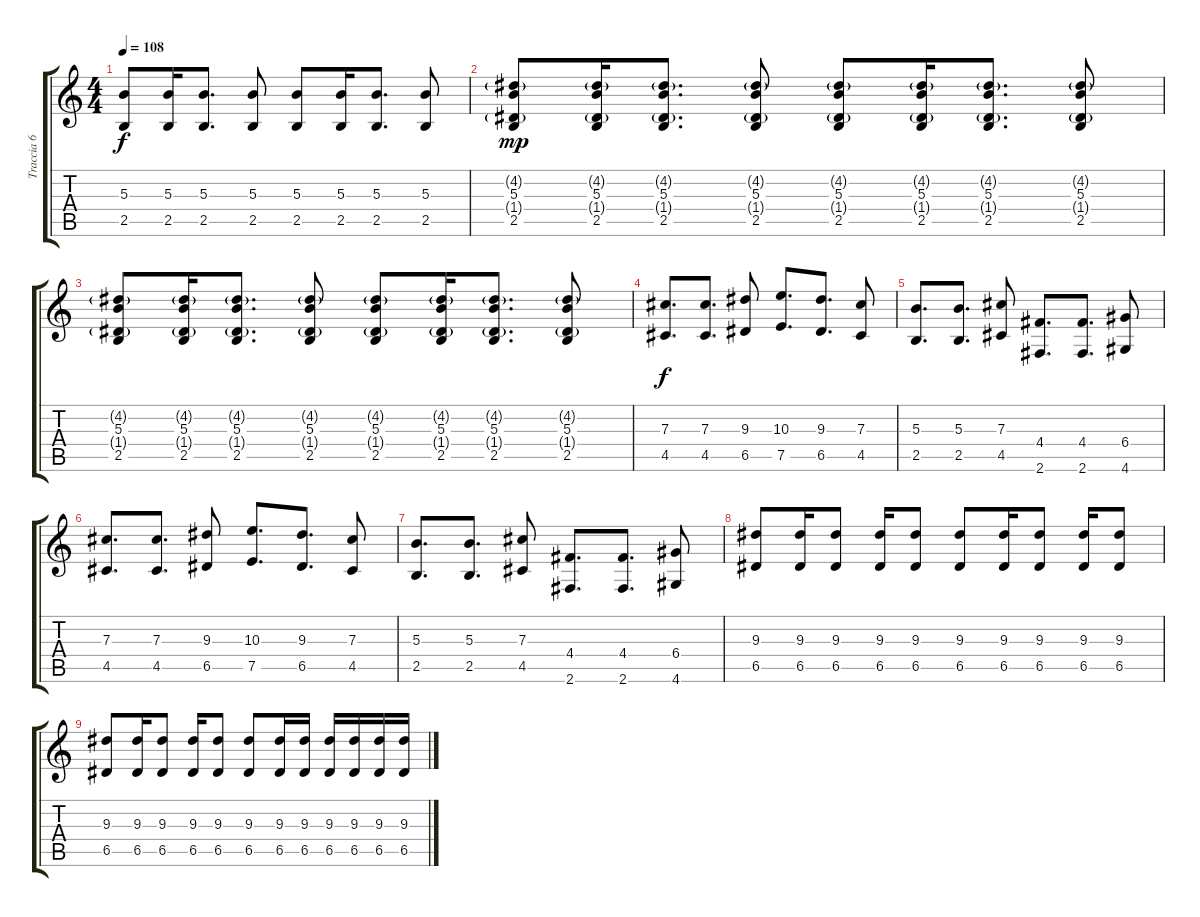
\track ("Traccia 6" "Traccia 6") {instrument overdrivenguitar}
\staff {score tabs}
\tuning (E4 B3 Gb3 D3 A2 E2) {hide}
\ts (4 4)
\tempo 108
\clef g2
\ks c
(5.3 2.5).8{dy f} (5.3 2.5).16 (5.3 2.5).8{d} (5.3 2.5).8 (5.3 2.5).8 (5.3 2.5).16 (5.3 2.5).8{d} (5.3 2.5).8 |
(4.2{g} 5.3 1.4{g} 2.5).8{dy mp} (4.2{g} 5.3 1.4{g} 2.5).16 (4.2{g} 5.3 1.4{g} 2.5).8{d} (4.2{g} 5.3 1.4{g} 2.5).8 (4.2{g} 5.3 1.4{g} 2.5).8 (4.2{g} 5.3 1.4{g} 2.5).16 (4.2{g} 5.3 1.4{g} 2.5).8{d} (4.2{g} 5.3 1.4{g} 2.5).8 |
(4.2{g} 5.3 1.4{g} 2.5).8 (4.2{g} 5.3 1.4{g} 2.5).16 (4.2{g} 5.3 1.4{g} 2.5).8{d} (4.2{g} 5.3 1.4{g} 2.5).8 (4.2{g} 5.3 1.4{g} 2.5).8 (4.2{g} 5.3 1.4{g} 2.5).16 (4.2{g} 5.3 1.4{g} 2.5).8{d} (4.2{g} 5.3 1.4{g} 2.5).8 |
(7.3 4.5).8{d dy f volume 13} (7.3 4.5).8{d} (9.3 6.5).8 (10.3 7.5).8{d} (9.3 6.5).8{d} (7.3 4.5).8 |
(5.3 2.5).8{d} (5.3 2.5).8{d} (7.3 4.5).8 (4.4 2.6).8{d} (4.4 2.6).8{d} (6.4 4.6).8 |
(7.3 4.5).8{d volume 13} (7.3 4.5).8{d} (9.3 6.5).8 (10.3 7.5).8{d} (9.3 6.5).8{d} (7.3 4.5).8 |
(5.3 2.5).8{d} (5.3 2.5).8{d} (7.3 4.5).8 (4.4 2.6).8{d} (4.4 2.6).8{d} (6.4 4.6).8 |
(9.3 6.5).8 (9.3 6.5).16 (9.3 6.5).8 (9.3 6.5).16 (9.3 6.5).8 (9.3 6.5).8 (9.3 6.5).16 (9.3 6.5).8 (9.3 6.5).16 (9.3 6.5).8 |
(9.3 6.5).8 (9.3 6.5).16 (9.3 6.5).8 (9.3 6.5).16 (9.3 6.5).8 (9.3 6.5).8 (9.3 6.5).16 (9.3 6.5).16 (9.3 6.5).16 (9.3 6.5).16 (9.3 6.5).16 (9.3 6.5).16
